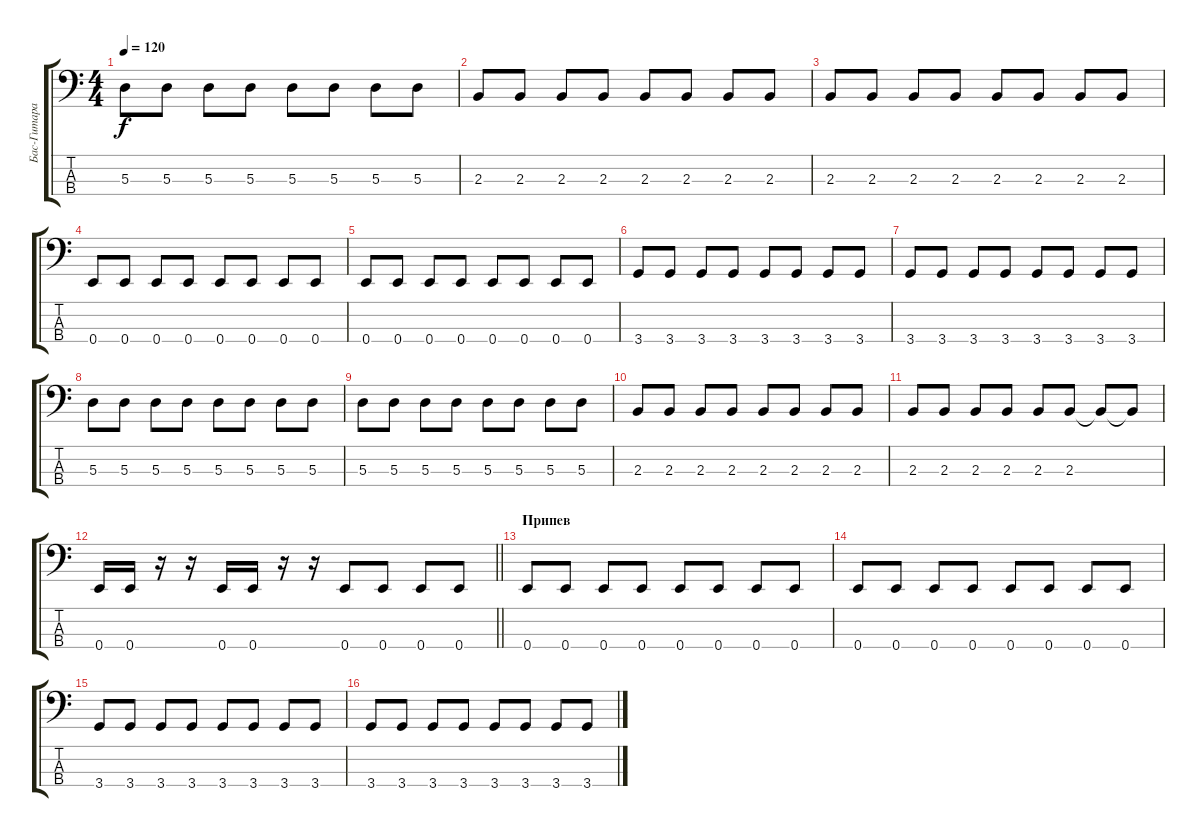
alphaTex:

\track ("Бас-Гитара" "Бас-Гитара") {instrument electricbassfinger}
\staff {score tabs}
\tuning (G2 D2 A1 E1) {hide}
\ts (4 4)
\tempo 120
\clef f4
\ks c
5.3.8{dy f} 5.3.8 5.3.8 5.3.8 5.3.8 5.3.8 5.3.8 5.3.8 |
2.3.8 2.3.8 2.3.8 2.3.8 2.3.8 2.3.8 2.3.8 2.3.8 |
2.3.8 2.3.8 2.3.8 2.3.8 2.3.8 2.3.8 2.3.8 2.3.8 |
0.4.8 0.4.8 0.4.8 0.4.8 0.4.8 0.4.8 0.4.8 0.4.8 |
0.4.8 0.4.8 0.4.8 0.4.8 0.4.8 0.4.8 0.4.8 0.4.8 |
3.4.8 3.4.8 3.4.8 3.4.8 3.4.8 3.4.8 3.4.8 3.4.8 |
3.4.8 3.4.8 3.4.8 3.4.8 3.4.8 3.4.8 3.4.8 3.4.8 |
5.3.8 5.3.8 5.3.8 5.3.8 5.3.8 5.3.8 5.3.8 5.3.8 |
5.3.8 5.3.8 5.3.8 5.3.8 5.3.8 5.3.8 5.3.8 5.3.8 |
2.3.8 2.3.8 2.3.8 2.3.8 2.3.8 2.3.8 2.3.8 2.3.8 |
2.3.8 2.3.8 2.3.8 2.3.8 2.3.8 2.3.8 2.3{t}.8 2.3{t}.8 |
\barLineRight lightlight
0.4.16 0.4.16 r.16 r.16 0.4.16 0.4.16 r.16 r.16 0.4.8 0.4.8 0.4.8 0.4.8 |
\section ("" "Припев")
0.4.8 0.4.8 0.4.8 0.4.8 0.4.8 0.4.8 0.4.8 0.4.8 |
0.4.8 0.4.8 0.4.8 0.4.8 0.4.8 0.4.8 0.4.8 0.4.8 |
3.4.8 3.4.8 3.4.8 3.4.8 3.4.8 3.4.8 3.4.8 3.4.8 |
3.4.8 3.4.8 3.4.8 3.4.8 3.4.8 3.4.8 3.4.8 3.4.8
